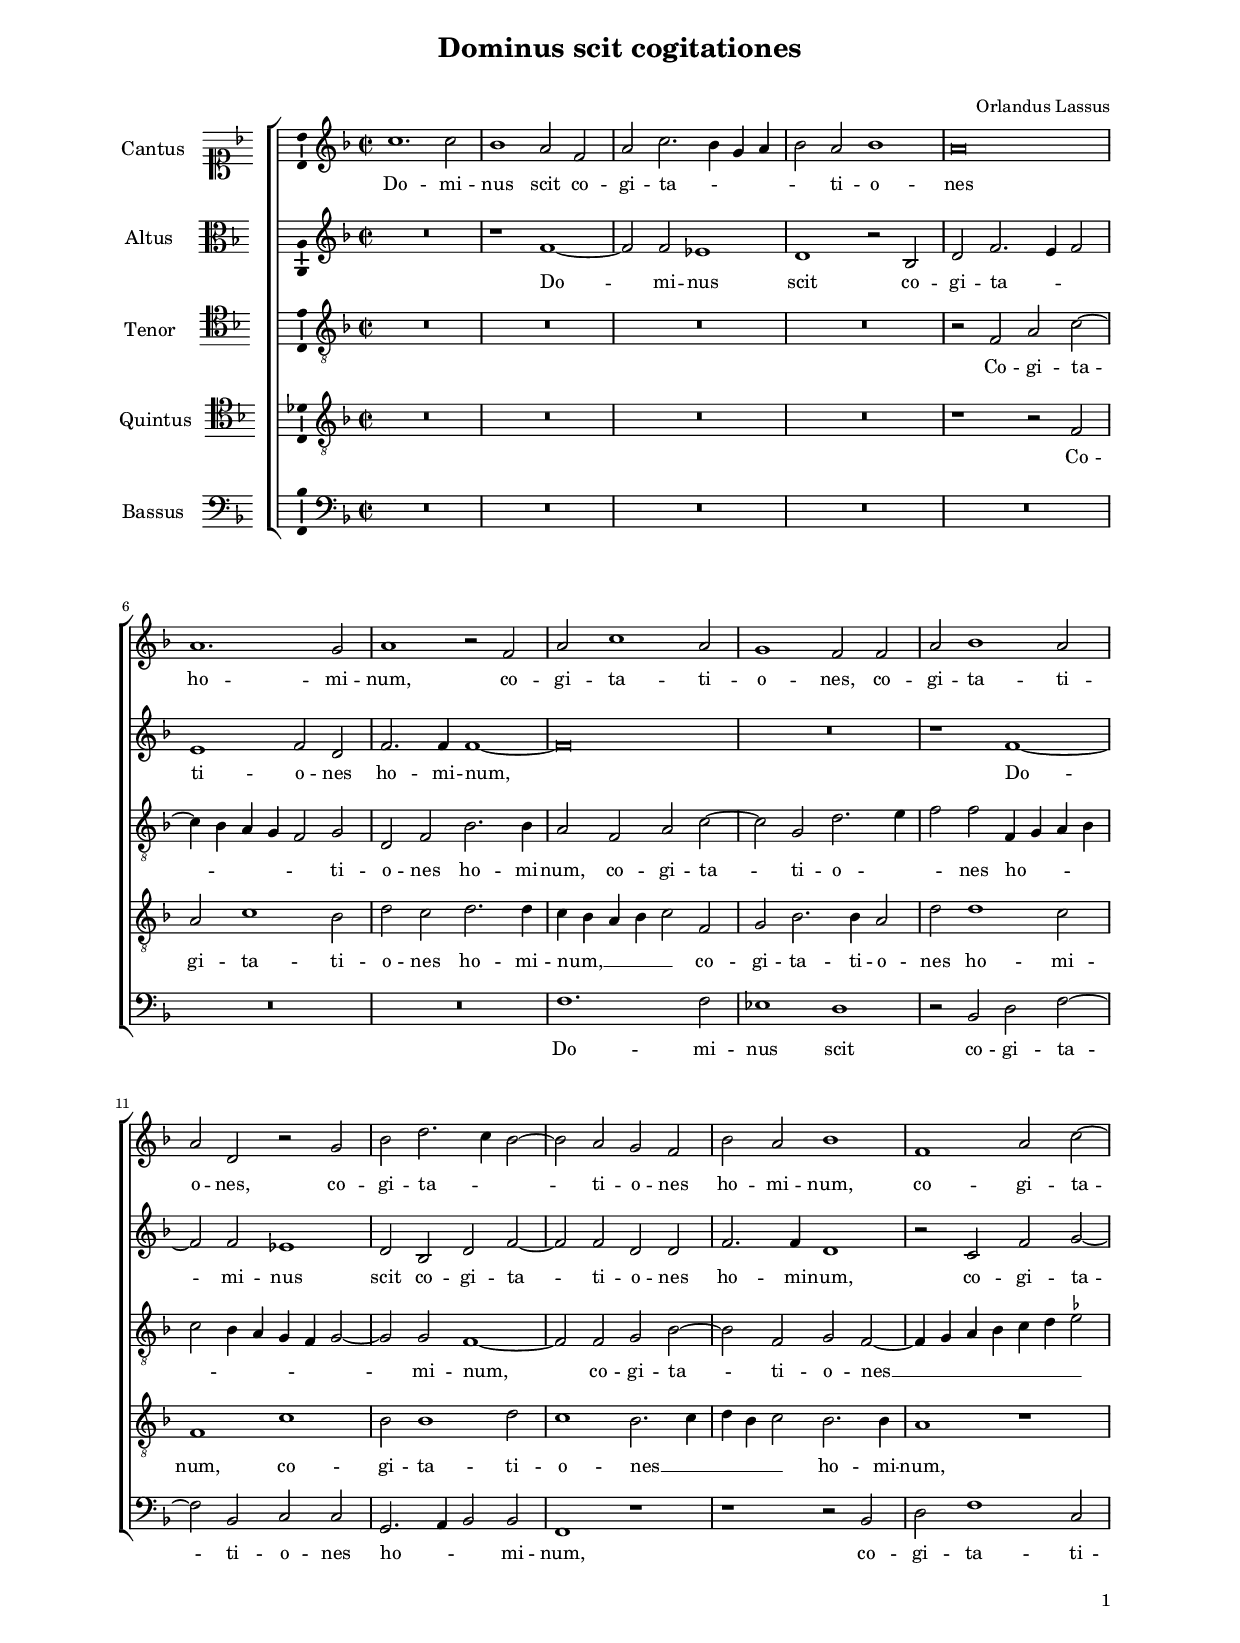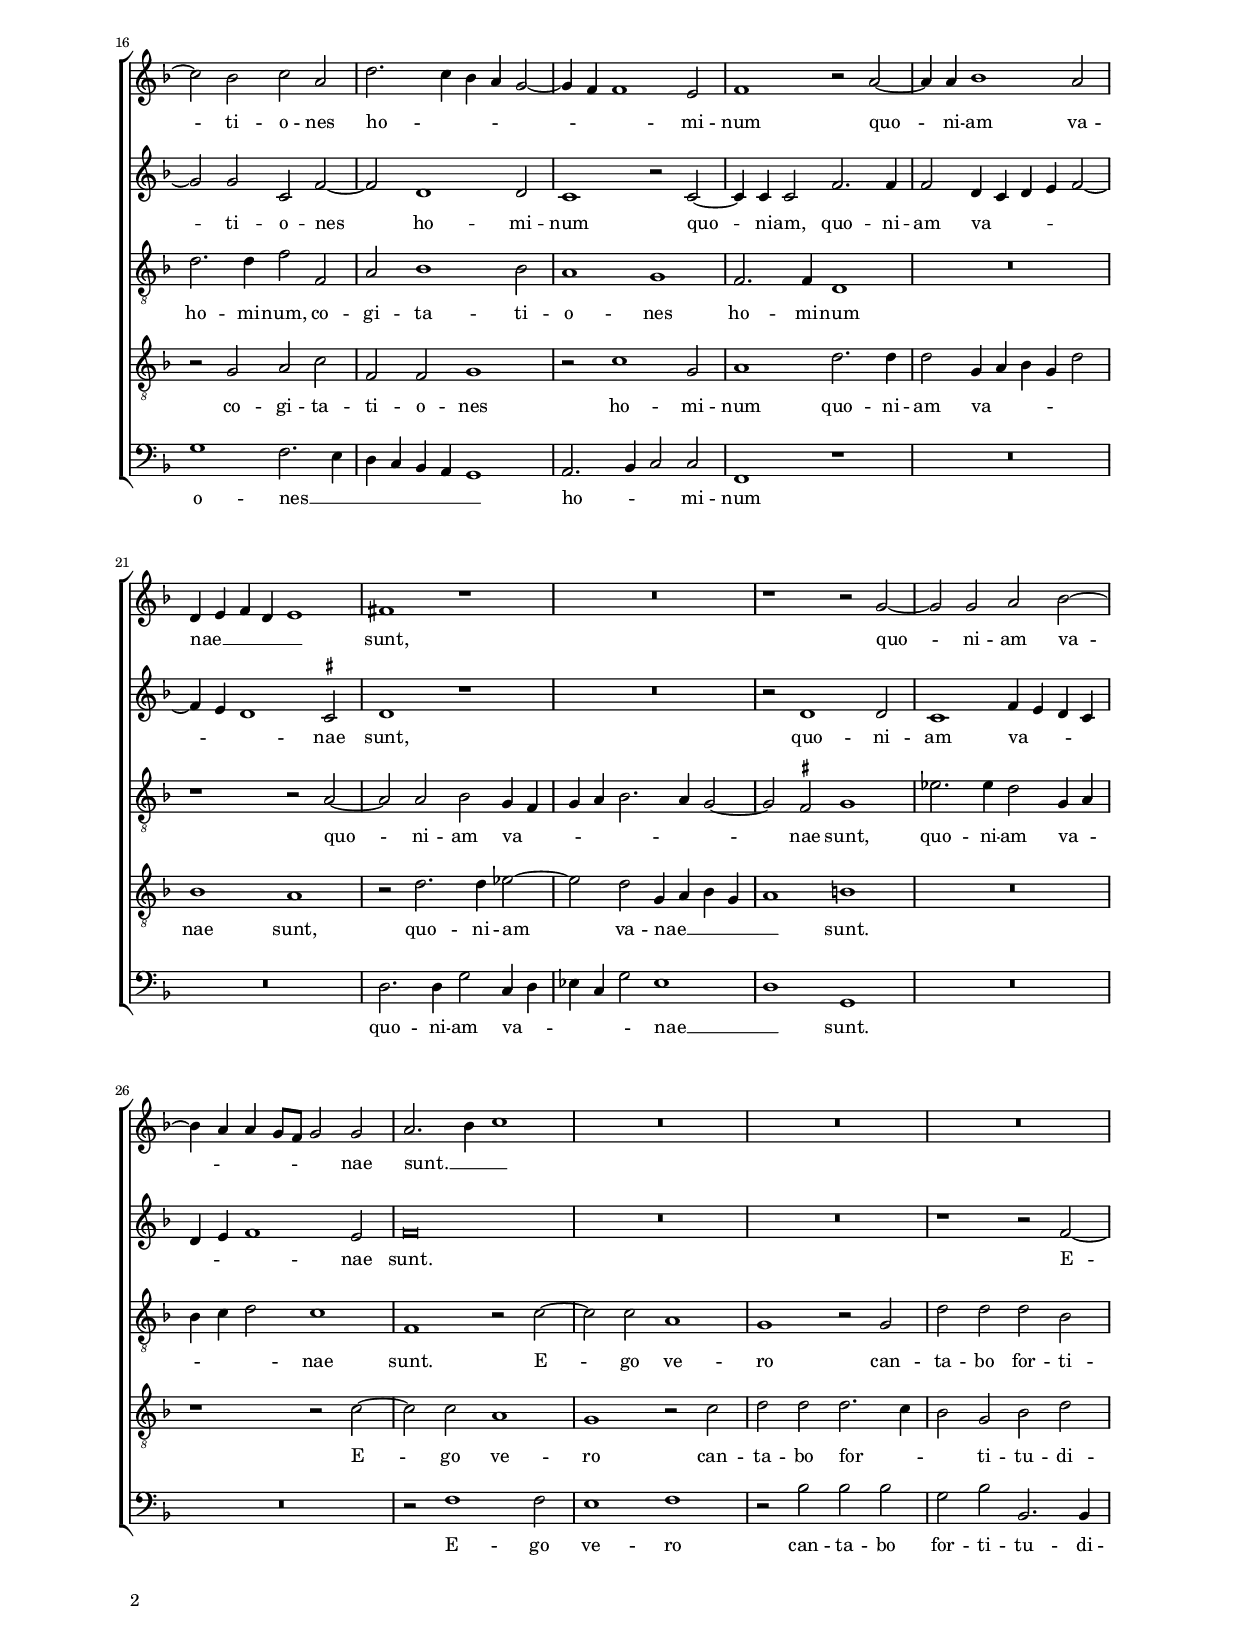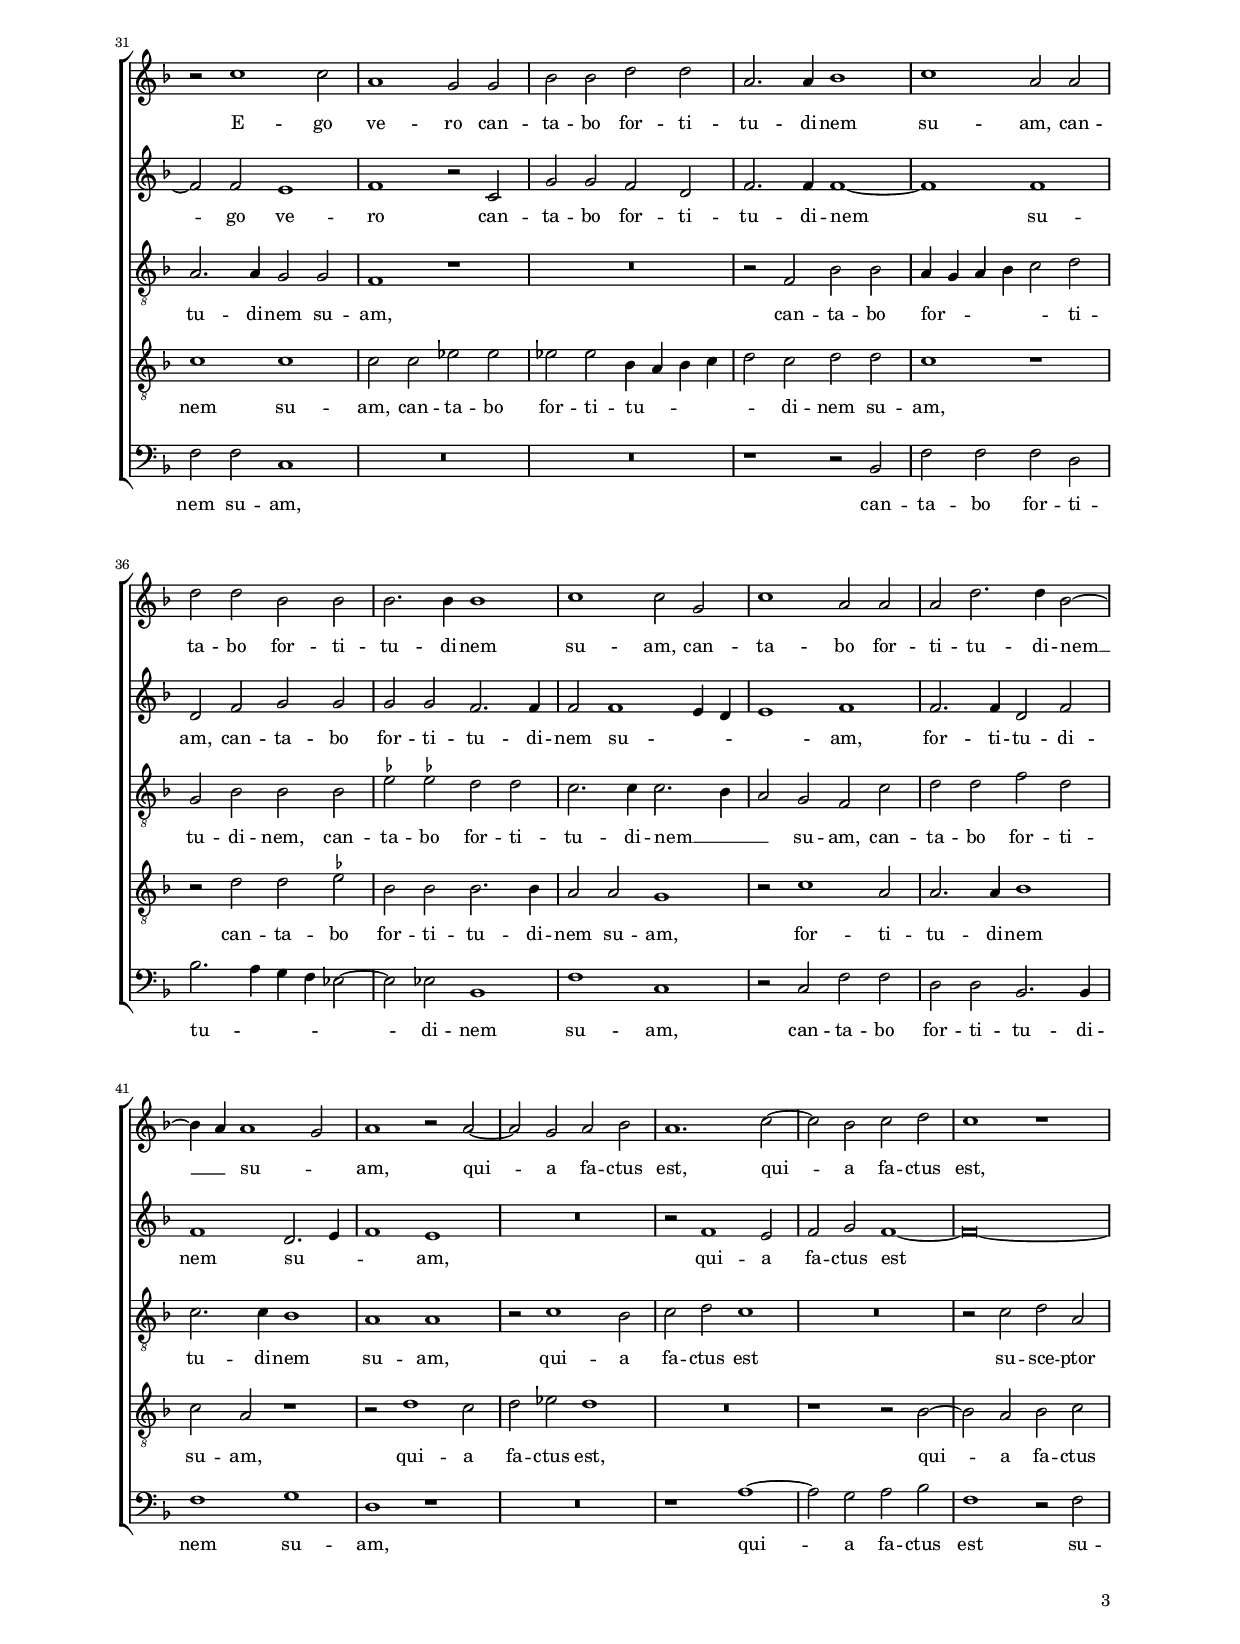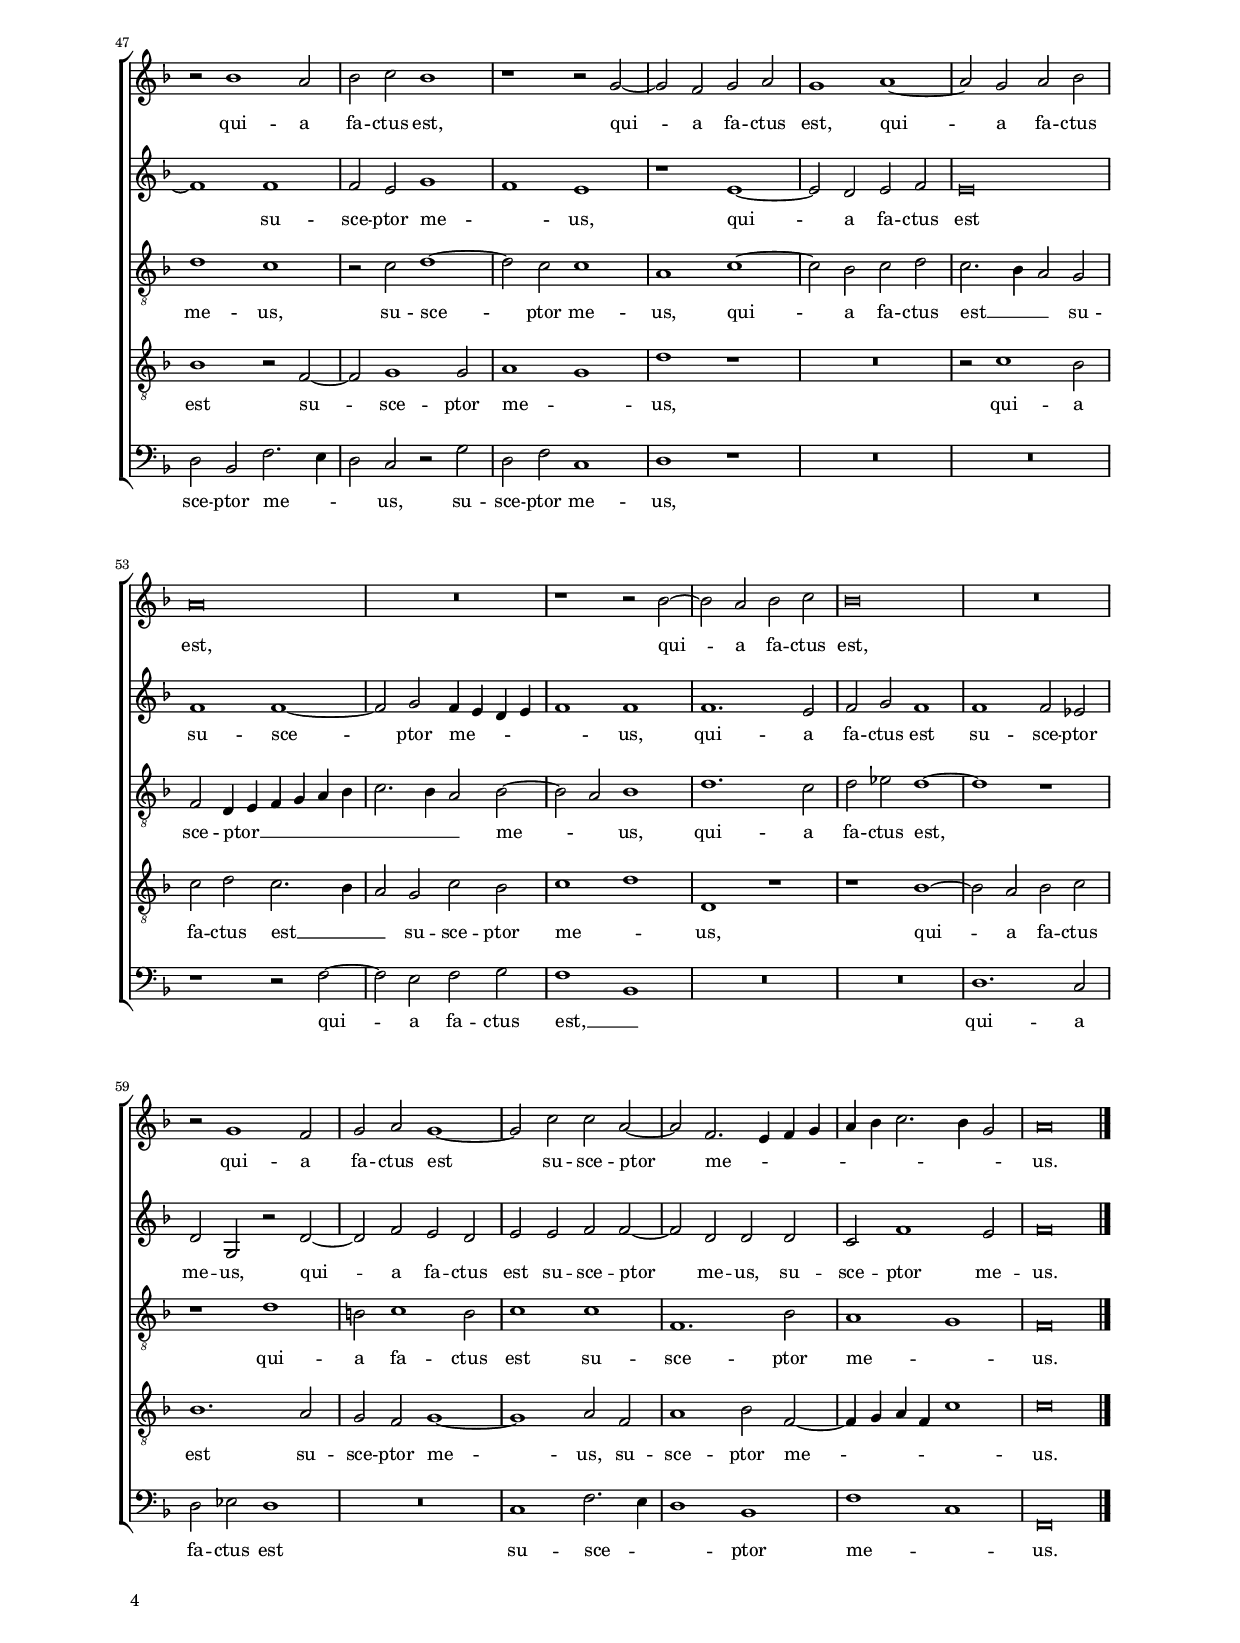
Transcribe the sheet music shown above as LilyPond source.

\header
{
  title="Dominus scit cogitationes"
  composer=\markup { \column { \transparent "x" "Orlandus Lassus" } }
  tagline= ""
}

\version "2.24.1"
\include "deutsch.ly"
#(set-global-staff-size 15)
% #(set-default-paper-size "letter")
#(ly:set-option 'point-and-click #f)

	
\paper
	{
	top-margin = 1.8 \cm
	bottom-margin = 1.2 \cm
	left-margin = 2.2 \cm
	right-margin = 2.2 \cm
	ragged-bottom = ##f
	ragged-last-bottom = ##t
	print-page-number = ##f
	system-system-spacing = #'((basic-distance . 17) (minimum-distance . 14) (padding . 7) (strechability . 150))
	oddFooterMarkup=\markup   \fill-line { "" \fromproperty #'page:page-number-string }
	evenFooterMarkup=\markup  \fill-line { \fromproperty #'page:page-number-string "" }
	last-bottom-spacing = #'((basic-distance . 12) (minimum-distance . 7) (padding . 4))
	systems-per-page = 3
%	min-systems-per-page = 3
%	print-all-headers = ##t
%	print-first-page-number = ##t
%	first-page-number = 1
	}

	
global = {
	\key f \major
	\time 2/2 \set Score.measureLength = #(ly:make-moment 2/1)
	}

	ficta = { \once \set suggestAccidentals = ##t }
	
	forget = #(define-music-function (music) (ly:music?) #{
		\accidentalStyle forget
		$music
		\accidentalStyle default
		#})
	
	m = \melisma
	me = \melismaEnd



incipitcantus = \markup { \score {
	{
	\set Staff.instrumentName = \markup { \fontsize #1 "Cantus" }
	\key f \major
	\clef soprano
	s4 \bar ""
	}
	\layout  {
	raggedright = ##t
	indent = 1.6 \cm
	line-width = 2.4\cm
	\context { \Staff \remove Time_signature_engraver }
	\override Staff.Clef.Y-extent = #'(0 . 0)
	}} \hspace #1 }
	
      
incipitaltus = \markup { \score {
	{
	\set Staff.instrumentName = \markup { \fontsize #1 "Altus" }
	\key f \major
	\clef alto
	s4 \bar ""
	}
	\layout  {
	raggedright = ##t
	indent = 1.6 \cm
	line-width = 2.4\cm
	\context { \Staff \remove Time_signature_engraver }
	\override Staff.Clef.Y-extent = #'(0 . 0)
	}} \hspace #1 }


incipittenor = \markup { \score {
	{
	\set Staff.instrumentName = \markup { \fontsize #1 "Tenor" }
	\key f \major
	\clef tenor
	s4 \bar ""
	}
	\layout  {
	raggedright = ##t
	indent = 1.6 \cm
	line-width = 2.4\cm
	\context { \Staff \remove Time_signature_engraver }
	\override Staff.Clef.Y-extent = #'(0 . 0)
	}} \hspace #1 }
      
      
incipitquintus = \markup { \score {
	{
	\set Staff.instrumentName = \markup { \fontsize #1 "Quintus" }
	\key f \major
	\clef tenor
	s4 \bar ""
	}
	\layout  {
	raggedright = ##t
	indent = 1.6 \cm
	line-width = 2.4\cm
	\context { \Staff \remove Time_signature_engraver }
	\override Staff.Clef.Y-extent = #'(0 . 0)
	}} \hspace #1 }
      
      
incipitbassus = \markup { \score {
	{
	\set Staff.instrumentName = \markup { \fontsize #1 "Bassus" }
	\key f \major
	\clef bass
	s4 \bar ""
	}
	\layout  {
	raggedright = ##t
	indent = 1.6 \cm
	line-width = 2.4\cm
	\context { \Staff \remove Time_signature_engraver }
	\override Staff.Clef.Y-extent = #'(0 . 0)
	}} \hspace #1 }


cantus =  \relative c''
	{
	c1. c2
	b1 a2 f
	a2 c2. \m b4 g a
	b2 \me a b1
%5
	a\breve |
	a1. g2
	a1 r2 f
	a2 c1 a2
	g1 f2 f
%10
	a2 b1 a2 |
	a2 d, r g
	b d2. \m c4 b2~
	b2 \me a g f
	b2 a b1
%15
	f1 a2 c~ |
	c2 b c a
	d2. \m c4 b a g2~
	g4 f f1 \me e2
	f1 r2 a~
%20
	a4 a b1 a2 |
	d,4 \m e f d e1 \me
	fis1 r
	R\breve
	r1 r2 g~
%25
	g2 g a b~ |
	b4 \m a a g8 f g2 \me g
	a2. \m b4 c1 \me
	R\breve
	R\breve
%30
	R\breve |
	r2 c1 c2
	a1 g2 g
	b2 b d d
	a2. a4 b1
%35
	c1 a2 a |
	d2 d b b
	b2. b4 b1
	c1 c2 g
	c1 a2 a
%40
	a2 d2. d4 b2~ |
	b4 \m a \me a1 \m g2 \me
	a1 r2 a~
	a2 g a b
	a1. c2~
%45
	c2 b c d |
	c1 r
	r2 b1 a2
	b2 c b1
	r1 r2 g~
%50
	g2 f g a |
	g1 a~
	a2 g a b
	a\breve
	R\breve
%55
	r1 r2 b~ |
	b2 a b c
	b\breve
	R\breve
	r2 g1 f2
%60
	g2 a g1~ |
	g2 c c a~
	a2 f2. \m e4 f g
	a4 b c2. b4 g2 \me
	a\breve \bar "|." |
	}


altus =  \relative c'
	{
	R\breve
	r1 f~
	f2 f es1
	d1 r2 b
%5
	d2 f2. \m e4 f2 \me |
	e1 f2 d
	f2. f4 f1~
	f\breve
	R\breve
%10
	r1 f~ |
	f2 f es1
	d2 b d f~
	f2 f d d
	f2. f4 d1
%15
	r2 c f g~ |
	g2 g c, f~
	f2 d1 d2
	c1 r2 c~
	c4 c c2 f2. f4
%20
	f2 d4 \m c d e f2~ |
	f4 e d1 \me \ficta cis2
	d1 r
	R\breve
	r2 d1 d2
%25
	c1 f4 \m e d c |
	d4 e f1 \me e2
	f\breve
	R\breve
	R\breve
%30
	r1 r2 f~ |
	f2 f e1
	f1 r2 c
	g'2 g f d
	f2. f4 f1~
%35
	f1 f |
	d2 f g g
	g2 g f2. f4
	f2 f1 \m e4 d
	e1 \me f
%40
	f2. f4 d2 f |
	f1 d2. \m e4
	f1 \me e
	R\breve
	r2 f1 e2
%45
	f2 g f1~ |
	f\breve~
	f1 f
	f2 e g1 \m
	f1 \me e
%50
	r1 e~ |
	e2 d e f
	e\breve
	f1 f~
	f2 g f4 \m e d e
%55
	f1 \me f |
	f1. e2
	f2 g f1
	f1 f2 es
	d2 g, r d'~
%60
	d2 f e d |
	e2 e f f~
	f2 d d d
	c2 f1 e2
	f\breve |
	}


tenor =  \relative c'
	{
	R\breve
	R\breve
	R\breve
	R\breve
%5
	r2 f, a c~ |
	c4 \m b a g f2 \me g
	d2 f b2. b4
	a2 f a c~
	c2 g d'2. \m e4
%10
	f2 \me f f,4 \m g a b |
	c2 b4 a g f g2~
	g2 \me g f1~
	f2 f g b~
	b2 f g f~
%15
	f4 \m g a b c d \ficta es2 \me |
	d2. d4 f2 f,
	a2 b1 b2
	a1 g
	f2. f4 d1
%20
	R\breve |
	r1 r2 a'~
	a2 a b g4 \m f
	g4 a b2. a4 g2~
	g2 \me \ficta fis g1
%25
	es'2. es4 d2 g,4 \m a |
	b4 c d2 \me c1
	f,1 r2 c'~
	c2 c a1
	g1 r2 g
%30
	d'2 d d b |
	a2. a4 g2 g
	f1 r
	R\breve
	r2 f b b
%35
	a4 \m g a b c2 \me d |
	g,2 b b b
	\ficta es2 \ficta es! d d
	c2. c4 c2. \m b4
	a2 \me g f c'
%40
	d2 d f d |
	c2. c4 b1
	a1 a
	r2 c1 b2
	c2 d c1
%45
	R\breve |
	r2 c d a
	d1 c
	r2 c d1~
	d2 c c1
%50
	a1 c~ |
	c2 b c d
	c2. \m b4 a2 \me g
	f2 d4 \m e f g a b
	c2. b4 a2 \me b~
%55
	b2 \m a \me b1
	d1. c2 |
	d2 es d1~
	d1 r
	r1 d
%60
	h2 c1 h2
	c1 c |
	f,1. b2
	a1 \m g \me
	f\breve |
	}

	
quintus  =  \relative c'
	{
	R\breve
	R\breve
	R\breve
	R\breve
%5
	r1 r2 f, |
	a2 c1 b2
	d2 c d2. d4
	c4 \m b a b c2 \me f,
	g2 b2. b4 a2
%10
	d2 d1 c2 |
	f,1 c'
	b2 b1 d2
	c1 b2. \m c4
	d4 b c2 \me b2. b4
%15
	a1 r |
	r2 g a c
	f,2 f g1
	r2 c1 g2
	a1 d2. d4
%20
	d2 g,4 \m a b g d'2 \me |
	b1 a
	r2 d2. d4 es2~
	es2 d g,4 \m a b g
	a1 \me h
%25
	R\breve |
	r1 r2 c~
	c2 c a1
	g1 r2 c
	d2 d d2. \m c4
%30
	b2 \me g b d |
	c1 c
	c2 c es2 es
	es2 es b4 \m a b c
	d2 \me c d d
%35
	c1 r |
	r2 d d \ficta es
	b2 b b2. b4
	a2 a g1
	r2 c1 a2
%40
	a2. a4 b1 |
	c2 a r1
	r2 d1 c2
	d2 es d1
	R\breve
%45
	r1 r2 b~ |
	b2 a b c
	b1 r2 f~
	f2 g1 g2
	a1 \m g \me
%50
	d'1 r |
	R\breve
	r2 c1 b2
	c2 d c2. \m b4
	a2 \me g c b
%55
	c1 \m d \me |
	d,1 r
	r1 b'~
	b2 a b c
	b1. a2
%60
	g2 f g1~ |
	g1 a2 f
	a1 b2 f~
	f4 \m g a f c'1 \me
	c\breve |
	}


bassus  =  \relative c
	{
	R\breve
	R\breve
	R\breve
	R\breve
%5
	R\breve |
	R\breve
	R\breve
	f1. f2
	es1 d
%10
	r2 b d f~ |
	f2 b, c c
	g2. \m a4 b2 \me b
	f1 r
	r1 r2 b
%15
	d2 f1 c2 |
	g'1 f2. \m e4
	d4 c b a g1 \me
	a2. \m b4 c2 \me c
	f,1 r
%20
	R\breve |
	R\breve
	d'2. d4 g2 c,4 \m d
	es4 c g'2 \me es1 \m
	d1 \me g,
%25
	R\breve |
	R\breve
	r2 f'1 f2
	e1 f
	r2 b b b
%30
	g2 b b,2. b4 |
	f'2 f c1
	R\breve
	R\breve
	r1 r2 b
%35
	f'2 f f d |
	b'2. \m a4 g f es2~
	es2 \me es b1
	f'1 c
	r2 c f f
%40
	d2 d b2. b4 |
	f'1 g
	d1 r
	R\breve
	r1 a'~
%45
	a2 g a b |
	f1 r2 f
	d2 b f'2. \m e4
	d2 \me c r g'
	d2 f c1
%50
	d1 r |
	R\breve
	R\breve
	r1 r2 f~
	f2 e f g
%55
	f1 \m b, \me |
	R\breve
	R\breve
	d1. c2
	d2 es d1
%60
	R\breve |
	c1 f2. \m e4
	d1 \me b
	f'1 \m c \me
	f,\breve |
	}

lyricscantus = \lyricmode {
	Do -- mi -- nus scit co -- gi -- ta -- ti -- o -- nes ho -- mi -- num,
	co -- gi -- ta -- ti -- o -- nes,
	co -- gi -- ta -- ti -- o -- nes,
	co -- gi -- ta -- ti -- o -- nes ho -- mi -- num,
	co -- gi -- ta -- ti -- o -- nes ho -- mi -- num
	quo -- ni -- am va -- nae __ sunt,
	quo -- ni -- am va -- nae sunt. __
	E -- go ve -- ro can -- ta -- bo for -- ti -- tu -- di -- nem su -- am,
	can -- ta -- bo for -- ti -- tu -- di -- nem su -- am,
	can -- ta -- bo for -- ti -- tu -- di -- nem __ su -- am,
	qui -- a fa -- ctus est,
	qui -- a fa -- ctus est,
	qui -- a fa -- ctus est,
	qui -- a fa -- ctus est,
	qui -- a fa -- ctus est,
	qui -- a fa -- ctus est,
	qui -- a fa -- ctus est su -- sce -- ptor me -- us.
	}


lyricsaltus = \lyricmode {
	Do -- mi -- nus scit co -- gi -- ta -- ti -- o -- nes ho -- mi -- num,
	Do -- mi -- nus scit co -- gi -- ta -- ti -- o -- nes ho -- mi -- num,
	co -- gi -- ta -- ti -- o -- nes ho -- mi -- num
	quo -- ni -- am,
	quo -- ni -- am va -- nae sunt,
	quo -- ni -- am va -- nae sunt.
	E -- go ve -- ro can -- ta -- bo for -- ti -- tu -- di -- nem su -- am,
	can -- ta -- bo for -- ti -- tu -- di -- nem su -- am,
	for -- ti -- tu -- di -- nem su -- am,
	qui -- a fa -- ctus est su -- sce -- ptor me -- us,
	qui -- a fa -- ctus est su -- sce -- ptor me -- us,
	qui -- a fa -- ctus est su -- sce -- ptor me -- us,
	qui -- a fa -- ctus est su -- sce -- ptor me -- us,
	su -- sce -- ptor me -- us.
	}


lyricstenor = \lyricmode {
	Co -- gi -- ta -- ti -- o -- nes ho -- mi -- num,
	co -- gi -- ta -- ti -- o -- nes ho -- mi -- num,
	co -- gi -- ta -- ti -- o -- nes __ ho -- mi -- num,
	co -- gi -- ta -- ti -- o -- nes ho -- mi -- num
	quo -- ni -- am va -- nae sunt,
	quo -- ni -- am va -- nae sunt.
	E -- go ve -- ro can -- ta -- bo for -- ti -- tu -- di -- nem su -- am,
	can -- ta -- bo for -- ti -- tu -- di -- nem,
	can -- ta -- bo for -- ti -- tu -- di -- nem __ su -- am,
	can -- ta -- bo for -- ti -- tu -- di -- nem su -- am,
	qui -- a fa -- ctus est su -- sce -- ptor me -- us,
	su -- sce -- ptor me -- us,
	qui -- a fa -- ctus est __ su -- sce -- ptor __ me -- us,
	qui -- a fa -- ctus est,
	qui -- a fa -- ctus est su -- sce -- ptor me -- us.
	}


lyricsquintus = \lyricmode {
	Co -- gi -- ta -- ti -- o -- nes ho -- mi -- num, __
	co -- gi -- ta -- ti -- o -- nes ho -- mi -- num,
	co -- gi -- ta -- ti -- o -- nes __ ho -- mi -- num,
	co -- gi -- ta -- ti -- o -- nes ho -- mi -- num
	quo -- ni -- am va -- nae sunt,
	quo -- ni -- am va -- nae __ sunt.
	E -- go ve -- ro can -- ta -- bo for -- ti -- tu -- di -- nem su -- am,
	can -- ta -- bo for -- ti -- tu -- di -- nem su -- am,
	can -- ta -- bo for -- ti -- tu -- di -- nem su -- am,
	for -- ti -- tu -- di -- nem su -- am,
	qui -- a fa -- ctus est,
	qui -- a fa -- ctus est su -- sce -- ptor me -- us,
	qui -- a fa -- ctus est __ su -- sce -- ptor me -- us,
	qui -- a fa -- ctus est su -- sce -- ptor me -- us,
	su -- sce -- ptor me -- us.
	}


lyricsbassus = \lyricmode {
	Do -- mi -- nus scit co -- gi -- ta -- ti -- o -- nes ho -- mi -- num,
	co -- gi -- ta -- ti -- o -- nes __ ho -- mi -- num
	quo -- ni -- am va -- nae __ sunt.
	E -- go ve -- ro can -- ta -- bo for -- ti -- tu -- di -- nem su -- am,
	can -- ta -- bo for -- ti -- tu -- di -- nem su -- am,
	can -- ta -- bo for -- ti -- tu -- di -- nem su -- am,
	qui -- a fa -- ctus est su -- sce -- ptor me -- us,
	su -- sce -- ptor me -- us,
	qui -- a fa -- ctus est, __
	qui -- a fa -- ctus est su -- sce -- ptor me -- us.
	}


\score
{  
	\transpose c c {
	\new ChoirStaff \with { \override StaffGrouper.staff-staff-spacing.basic-distance = #12 }
	<<

	\new Staff << \global
	\new Voice="v1" {
		\set Staff.instrumentName=\incipitcantus
%		\set Staff.instrumentName= "S"
		\set Staff.midiInstrument = "reed organ"
		\clef violin
		\cantus }
	\new Lyrics \lyricsto "v1" {\lyricscantus }
	>>


	\new Staff << \global
	\new Voice="v2" {
		\set Staff.instrumentName=\incipitaltus
%		\set Staff.instrumentName= "A"
		\set Staff.midiInstrument = "reed organ"
		\clef violin 
		\altus}
	\new Lyrics \lyricsto "v2" {\lyricsaltus }
	>>


	\new Staff << \global
	\new Voice="v3" {
		\set Staff.instrumentName=\incipittenor
%		\set Staff.instrumentName= "T"
		\set Staff.midiInstrument = "reed organ"
		\clef "G_8"
		\tenor }
	\new Lyrics \lyricsto "v3" {\lyricstenor }
	>>


	\new Staff << \global
	\new Voice="v5" {
		\set Staff.instrumentName=\incipitquintus
%		\set Staff.instrumentName= "Q"
		\set Staff.midiInstrument = "reed organ"
		\clef "G_8"
		\quintus}
	\new Lyrics \lyricsto "v5" {\lyricsquintus }
	>>


	\new Staff << \global
	\new Voice="v4" {
		\set Staff.instrumentName=\incipitbassus
%		\set Staff.instrumentName= "B"
		\set Staff.midiInstrument = "reed organ"
		\clef bass 
		\bassus }
	\new Lyrics \lyricsto "v4" {\lyricsbassus}
	>>

	>>
	} % transpose

	\layout
	{
	indent = 2.5\cm
	\context { \Lyrics \override VerticalAxisGroup.nonstaff-relatedstaff-spacing.padding = #1.4 }
	\context { \Staff \override TimeSignature.break-visibility = #end-of-line-invisible }
	\context { \Staff \consists Ambitus_engraver }
	\context { \Score \override BarNumber.padding = #2 }
	\context { \Voice \override NoteHead.style = #'baroque }
	}
	
\midi
	{
    	\tempo 2 = 90
	}
	
}


% EOF
